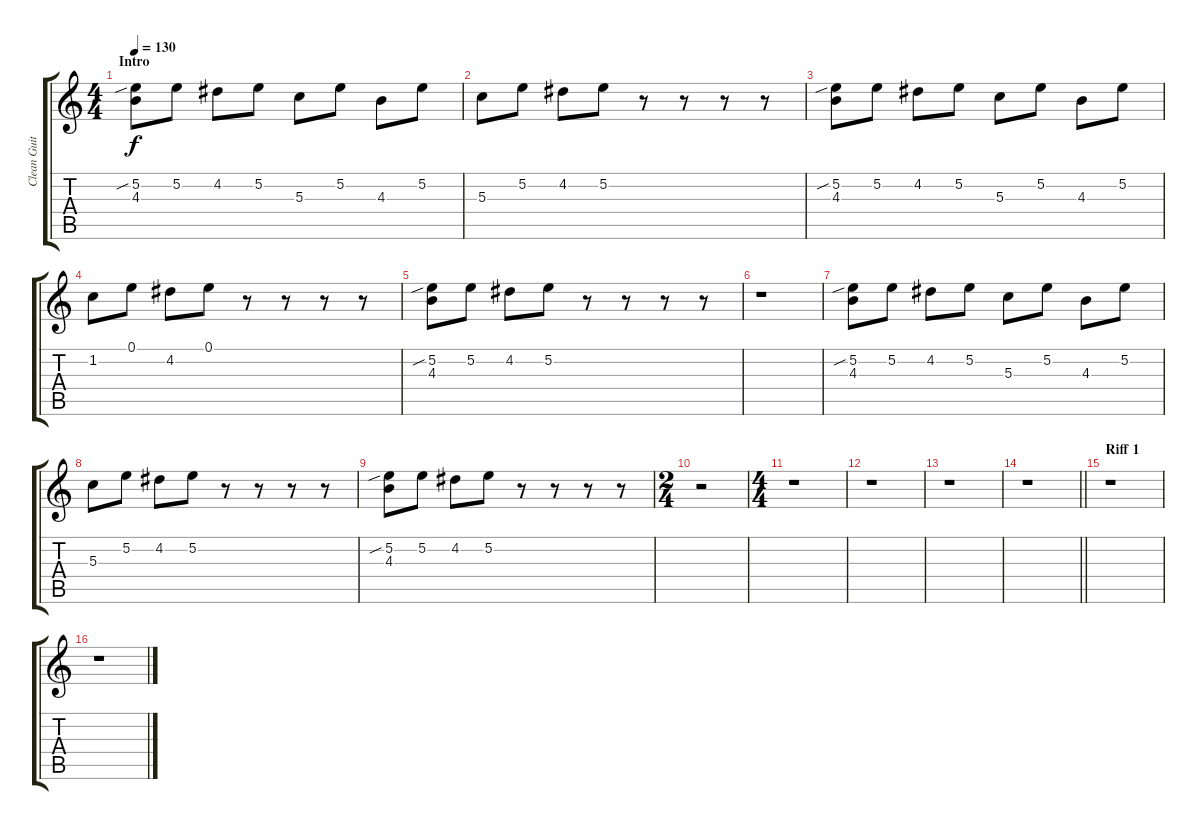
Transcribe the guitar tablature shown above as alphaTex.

\track ("Clean Guitar" "Clean Guit") {instrument electricguitarclean}
\staff {score tabs}
\tuning (E4 B3 G3 D3 A2 E2) {hide}
\ts (4 4)
\section ("" "Intro")
\tempo 130
\clef g2
\ks c
(5.2{sib} 4.3).8{dy f instrument electricguitarclean} 5.2.8 4.2.8 5.2.8 5.3.8 5.2.8 4.3.8 5.2.8 |
5.3.8 5.2.8 4.2.8 5.2.8 r.8 r.8 r.8 r.8 |
(5.2{sib} 4.3).8 5.2.8 4.2.8 5.2.8 5.3.8 5.2.8 4.3.8 5.2.8 |
1.2.8 0.1.8 4.2.8 0.1.8 r.8 r.8 r.8 r.8 |
(5.2{sib} 4.3).8 5.2.8 4.2.8 5.2.8 r.8 r.8 r.8 r.8 |
r.1 |
(5.2{sib} 4.3).8 5.2.8 4.2.8 5.2.8 5.3.8 5.2.8 4.3.8 5.2.8 |
5.3.8 5.2.8 4.2.8 5.2.8 r.8 r.8 r.8 r.8 |
(5.2{sib} 4.3).8 5.2.8 4.2.8 5.2.8 r.8 r.8 r.8 r.8 |
\ts (2 4)
r.2 |
\ts (4 4)
r.1 |
r.1 |
r.1 |
\barLineRight lightlight
r.1 |
\section ("" "Riff 1")
r.1 |
r.1
